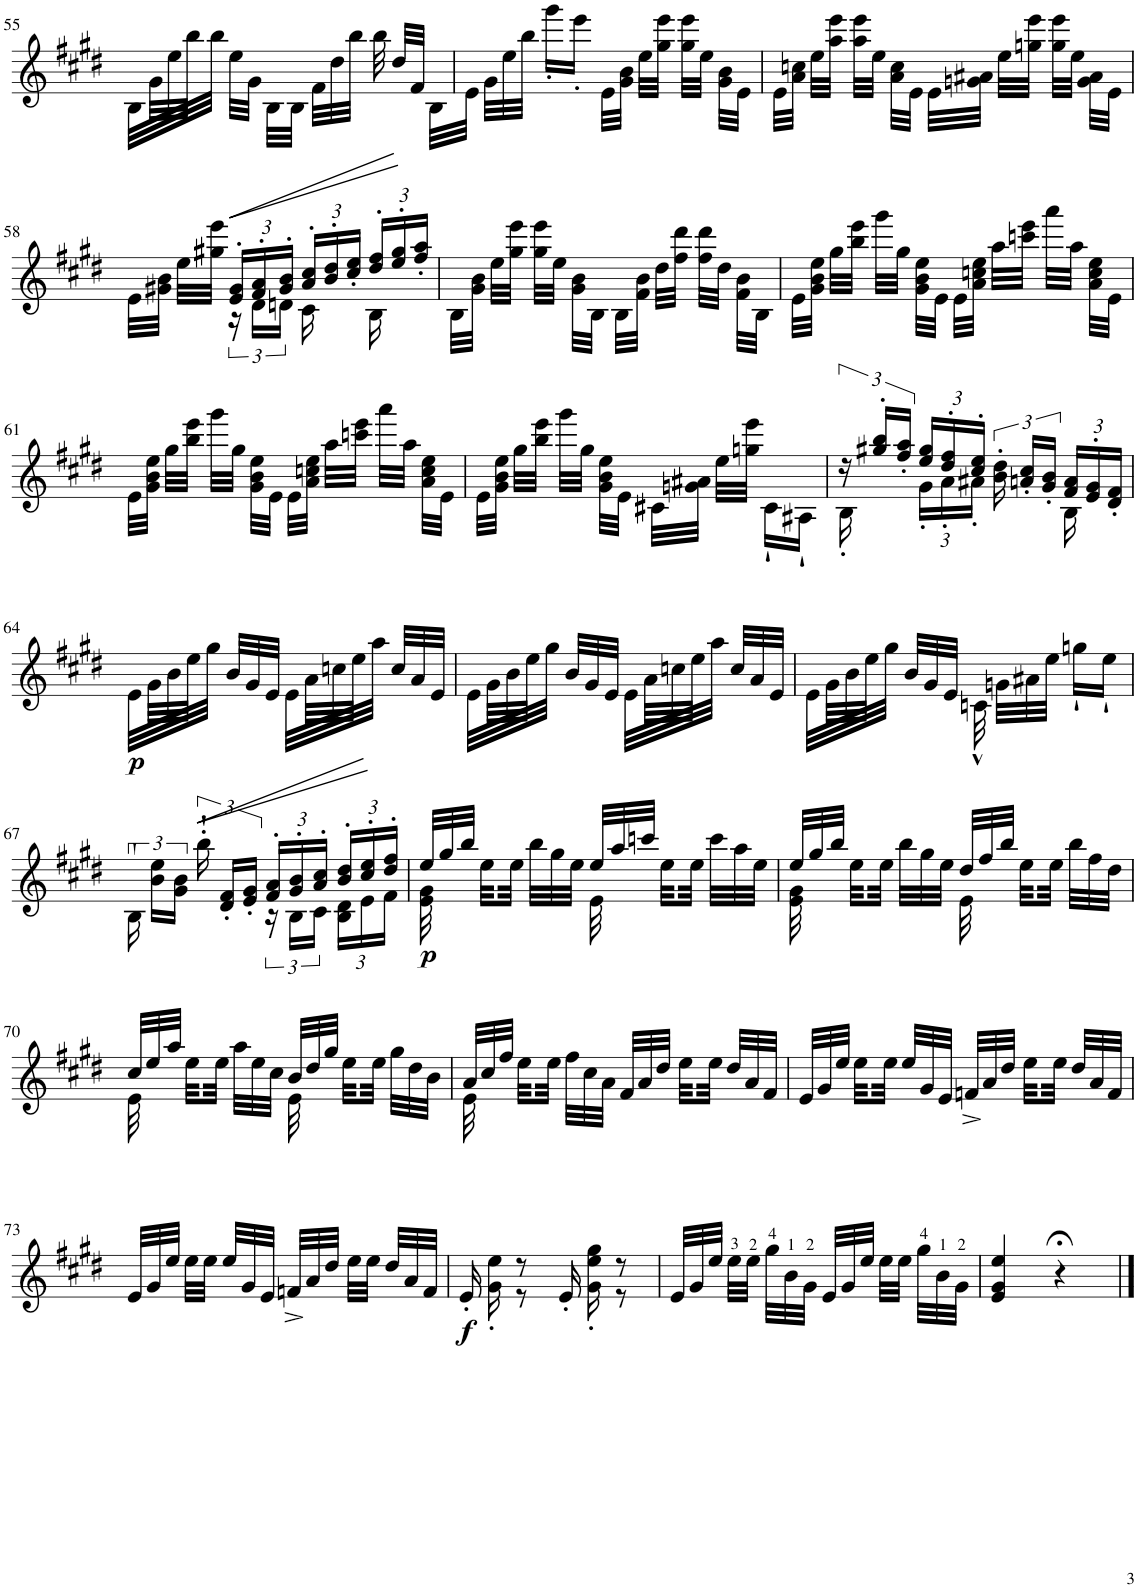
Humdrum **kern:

**kern	**dynam
*part1	*part1
*staff1	*staff1
*I"Piano	*
*I'Pno.	*
!!LO:PB:g=z
*clefG2	*
*k[f#c#g#d#]	*
*M2/4	*
=55	=55
*^	*
32ryy	32B\LLL	.
32g#\LLL	32ryy	.
32ee\	32ryy	.
32bb\JJJ	32ryy	.
32ryy	32bb\JJJ	.
32ee\LLL	32ryy	.
32g#\JJJ	32ryy	.
32ryy	32B\LLL	.
32ryy	32B\JJJ	.
32f#\LLL	32ryy	.
32dd#\	32ryy	.
32bb\JJJ	32ryy	.
32ryy	32bb\	.
32dd#/LLL	32ryy	.
32f#/JJJ	32ryy	.
32ryy	32B\LLL	.
=56	=56	=56
32ryy	32e\JJJ	.
32g#\LLL	32ryy	.
32ee\	32ryy	.
32bb\JJJ	32ryy	.
16ryy	16ggg#'\LL	.
16ryy	16eee'\JJ	.
32ryy	32e\LLL	.
32ryy	32g#\ 32b\JJJ	.
32ee\LLL	32ryy	.
32gg#\ 32eee\JJJ	32ryy	.
32gg#\ 32eee\LLL	32ryy	.
32ee\JJJ	32ryy	.
16ryy	32g#\ 32b\LLL	.
.	32e\JJJ	.
=57	=57	=57
32ryy	32e\LLL	.
32ryy	32a\ 32ccn\JJJ	.
32ee\LLL	32ryy	.
32aa\ 32eee\JJJ	32ryy	.
32aa\ 32eee\LLL	32ryy	.
32ee\JJJ	32ryy	.
16ryy	32a\ 32cc\LLL	.
.	32e\JJJ	.
32ryy	32e\LLL	.
32ryy	32gn\ 32a#X\JJJ	.
32ee\LLL	32ryy	.
32ggn\ 32eee\JJJ	32ryy	.
32gg\ 32eee\LLL	32ryy	.
32ee\JJJ	32ryy	.
16ryy	32g\ 32a#\LLL	.
.	32e\JJJ	.
!!LO:LB:g=z	!!
=58	=58	=58
32ryy	32e\LLL	.
32ryy	32g#X\ 32b\JJJ	.
32ee\LLL	32ryy	.
32gg#X\ 32eee\JJJ	32ryy	.
*Xbrackettup	*	*
!	!	!LO:HP:b
*	*brackettup	*
24e/' 24g#/'LL	24r	<
24f#/' 24a/'	24d#\LL	.
24g#/' 24b/'JJ	24dn\JJ	.
*Xbrackettup	*	*
24a/' 24cc#/'LL	16c#\	.
24b/' 24dd#/'	.	.
.	16ryy	.
24cc#/' 24ee/'JJ	.	.
24dd#/' 24ff#/'LL	16B\	.
24ee/' 24gg#/'	.	.
.	16ryy	.
24ff#/' 24aa/'JJ	.	.
*v	*v	*
.	[
=59	=59
*^	*
32ryy	32B\LLL	.
32ryy	32g#\ 32b\JJJ	.
32ee\LLL	32ryy	.
32gg#\ 32eee\JJJ	32ryy	.
32gg#\ 32eee\LLL	32ryy	.
32ee\JJJ	32ryy	.
16ryy	32g#\ 32b\LLL	.
.	32B\JJJ	.
32ryy	32B\LLL	.
32ryy	32f#\ 32b\JJJ	.
32dd#\LLL	32ryy	.
32ff#\ 32ddd#\JJJ	32ryy	.
32ff#\ 32ddd#\LLL	32ryy	.
32dd#\JJJ	32ryy	.
16ryy	32f#\ 32b\LLL	.
.	32B\JJJ	.
=60	=60	=60
32ryy	32e\LLL	.
32ryy	32g#\ 32b\ 32ee\JJJ	.
32gg#\LLL	32ryy	.
32bb\ 32eee\JJJ	32ryy	.
32ggg#\LLL	32ryy	.
32gg#\JJJ	32ryy	.
16ryy	32g#\ 32b\ 32ee\LLL	.
.	32e\JJJ	.
32ryy	32e\LLL	.
32ryy	32a\ 32ccn\ 32ee\JJJ	.
32aa\LLL	32ryy	.
32cccn\ 32eee\JJJ	32ryy	.
32aaa\LLL	32ryy	.
32aa\JJJ	32ryy	.
16ryy	32a\ 32cc\ 32ee\LLL	.
.	32e\JJJ	.
!!LO:LB:g=z	!!
=61	=61	=61
32ryy	32e\LLL	.
32ryy	32g#\ 32b\ 32ee\JJJ	.
32gg#\LLL	32ryy	.
32bb\ 32eee\JJJ	32ryy	.
32ggg#\LLL	32ryy	.
32gg#\JJJ	32ryy	.
16ryy	32g#\ 32b\ 32ee\LLL	.
.	32e\JJJ	.
32ryy	32e\LLL	.
32ryy	32a\ 32ccn\ 32ee\JJJ	.
32aa\LLL	32ryy	.
32cccn\ 32eee\JJJ	32ryy	.
32aaa\LLL	32ryy	.
32aa\JJJ	32ryy	.
16ryy	32a\ 32cc\ 32ee\LLL	.
.	32e\JJJ	.
=62	=62	=62
32ryy	32e\LLL	.
32ryy	32g#\ 32b\ 32ee\JJJ	.
32gg#\LLL	32ryy	.
32bb\ 32eee\JJJ	32ryy	.
32ggg#\LLL	32ryy	.
32gg#\JJJ	32ryy	.
16ryy	32g#\ 32b\ 32ee\LLL	.
.	32e\JJJ	.
32ryy	32c#X\LLL	.
32ryy	32gn\ 32a#X\JJJ	.
32ee\LLL	32ryy	.
32ggn\ 32eee\JJJ	32ryy	.
8ryy	16c#`\LL	.
.	16A#X`\JJ	.
=63	=63	=63
*brackettup	*	*
24r	16B'\	.
24gg#X/' 24bb/'LL	.	.
.	16ryy	.
24ff#/' 24aa/'JJ	.	.
*Xbrackettup	*	*
24ee/ 24gg#/LL	24g#'\LL	.
24dd#/' 24ff#/'	24a'\	.
24cc#/' 24ee/'JJ	24a#X'\JJ	.
*brackettup	*	*
24b\' 24dd#\'	16ryy	.
24an/' 24cc#/'LL	.	.
.	16ryy	.
24g#/' 24b/'JJ	.	.
*Xbrackettup	*	*
24f#/ 24a/LL	16B\	.
24e/' 24g#/'	.	.
.	16ryy	.
24d#/' 24f#/'JJ	.	.
!!LO:LB:g=z	!!
=64	=64	=64
!	!	!LO:DY:b
32ryy	32e\LLL	p
32g#\LLL	32ryy	.
32b\	32ryy	.
32ee\JJJ	32ryy	.
32ryy	32gg#\JJJ	.
32b/LLL	32ryy	.
32g#/	32ryy	.
32e/JJJ	32ryy	.
32ryy	32e\LLL	.
32a\LLL	32ryy	.
32ccn\	32ryy	.
32ee\JJJ	32ryy	.
32ryy	32aa\JJJ	.
32cc/LLL	32ryy	.
32a/	32ryy	.
32e/JJJ	32ryy	.
=65	=65	=65
32ryy	32e\LLL	.
32g#\LLL	32ryy	.
32b\	32ryy	.
32ee\JJJ	32ryy	.
32ryy	32gg#\JJJ	.
32b/LLL	32ryy	.
32g#/	32ryy	.
32e/JJJ	32ryy	.
32ryy	32e\LLL	.
32a\LLL	32ryy	.
32ccn\	32ryy	.
32ee\JJJ	32ryy	.
32ryy	32aa\JJJ	.
32cc/LLL	32ryy	.
32a/	32ryy	.
32e/JJJ	32ryy	.
=66	=66	=66
32ryy	32e\LLL	.
32g#\LLL	32ryy	.
32b\	32ryy	.
32ee\JJJ	32ryy	.
32ryy	32gg#\JJJ	.
32b/LLL	32ryy	.
32g#/	32ryy	.
32e/JJJ	32ryy	.
32ryy	32cn^^\	.
32gn\LLL	32ryy	.
32a#X\	32ryy	.
32ee\JJJ	32ryy	.
8ryy	16ggn`\LL	.
.	16ee`\JJ	.
!!LO:LB:g=z	!!
=67	=67	=67
*brackettup	*	*
24B`\	8ryy	.
24b\ 24ee\LL	.	.
24g#\ 24b\JJ	.	.
!	!	!LO:HP:b
24bb'`\	8ryy	<
24d#/' 24f#/'LL	.	.
24e/' 24g#/'JJ	.	.
*Xbrackettup	*brackettup	*
24f#/' 24a/'LL	24r	.
24g#/' 24b/'	24B\LL	.
24a/' 24cc#/'JJ	24c#\JJ	.
*Xbrackettup	*	*
24b/' 24dd#/'LL	24B\ 24d#\LL	.
24cc#/' 24ee/'	24e\	.
24dd#/' 24ff#/'JJ	24f#\JJ	.
*v	*v	*
.	[
=68	=68
*^	*
!	!	!LO:DY:b
32ee/LLL	32e\ 32g#\	p
32gg#/	32ryy	.
32bb/JJJ	32ryy	.
32ryy	32ee\LLL	.
32ryy	32ee\JJJ	.
32bb\LLL	32ryy	.
32gg#\	16ryy	.
32ee\JJJ	.	.
32ee/LLL	32e\	.
32aa/	32ryy	.
32cccn/JJJ	32ryy	.
32ryy	32ee\LLL	.
32ryy	32ee\JJJ	.
32ccc\LLL	32ryy	.
32aa\	16ryy	.
32ee\JJJ	.	.
=69	=69	=69
32ee/LLL	32e\ 32g#\	.
32gg#/	32ryy	.
32bb/JJJ	32ryy	.
32ryy	32ee\LLL	.
32ryy	32ee\JJJ	.
32bb\LLL	32ryy	.
32gg#\	16ryy	.
32ee\JJJ	.	.
32dd#/LLL	32e\	.
32ff#/	32ryy	.
32bb/JJJ	32ryy	.
32ryy	32ee\LLL	.
32ryy	32ee\JJJ	.
32bb\LLL	32ryy	.
32ff#\	16ryy	.
32dd#\JJJ	.	.
!!LO:LB:g=z	!!
=70	=70	=70
32cc#/LLL	32e\	.
32ee/	32ryy	.
32aa/JJJ	32ryy	.
32ryy	32ee\LLL	.
32ryy	32ee\JJJ	.
32aa\LLL	32ryy	.
32ee\	16ryy	.
32cc#\JJJ	.	.
32b/LLL	32e\	.
32dd#/	32ryy	.
32gg#/JJJ	32ryy	.
32ryy	32ee\LLL	.
32ryy	32ee\JJJ	.
32gg#\LLL	32ryy	.
32dd#\	16ryy	.
32b\JJJ	.	.
=71	=71	=71
32a/LLL	32e\	.
32cc#/	32ryy	.
32ff#/JJJ	32ryy	.
32ryy	32ee\LLL	.
32ryy	32ee\JJJ	.
32ff#\LLL	32ryy	.
32cc#\	16ryy	.
32a\JJJ	.	.
32f#/LLL	32ryy	.
32a/	32ryy	.
32dd#/JJJ	32ryy	.
32ryy	32ee\LLL	.
32ryy	32ee\JJJ	.
32dd#/LLL	32ryy	.
32a/	16ryy	.
32f#/JJJ	.	.
=72	=72	=72
32e/LLL	32ryy	.
32g#/	32ryy	.
32ee/JJJ	32ryy	.
32ryy	32ee\LLL	.
32ryy	32ee\JJJ	.
32ee/LLL	32ryy	.
32g#/	16ryy	.
32e/JJJ	.	.
32fn^/LLL	32ryy	.
32a/	32ryy	.
32dd#/JJJ	32ryy	.
32ryy	32ee\LLL	.
32ryy	32ee\JJJ	.
32dd#/LLL	32ryy	.
32a/	16ryy	.
32f/JJJ	.	.
!!LO:LB:g=z	!!
=73	=73	=73
32e/LLL	32ryy	.
32g#/	32ryy	.
32ee/JJJ	32ryy	.
32ryy	32ee\LLL	.
32ryy	32ee\JJJ	.
32ee/LLL	32ryy	.
32g#/	16ryy	.
32e/JJJ	.	.
32fn^/LLL	32ryy	.
32a/	32ryy	.
32dd#/JJJ	32ryy	.
32ryy	32ee\LLL	.
32ryy	32ee\JJJ	.
32dd#/LLL	32ryy	.
32a/	16ryy	.
32f/JJJ	.	.
=74	=74	=74
!	!	!LO:DY:b
16e'/	16ryy	f
16ryy	16g#\' 16ee\'	.
8r	8r	.
16e'/	16ryy	.
16ryy	16g#\' 16ee\' 16gg#\'	.
8r	8r	.
=75	=75	=75
32e/LLL	32ryy	.
32g#/	32ryy	.
32ee/JJJ	32ryy	.
32ryy	32ee>\LLL	.
32ryy	32ee>\JJJ	.
32gg#\LLL	32ryy	.
32b\	16ryy	.
32g#\JJJ	.	.
32e/LLL	32ryy	.
32g#/	32ryy	.
32ee/JJJ	32ryy	.
32ryy	32ee\LLL	.
32ryy	32ee\JJJ	.
32gg#\LLL	32ryy	.
32b\	16ryy	.
32g#\JJJ	.	.
*v	*v	*
=76	=76
4e/ 4g#/ 4ee/	.
4r;<	.
==	==
*-	*-
